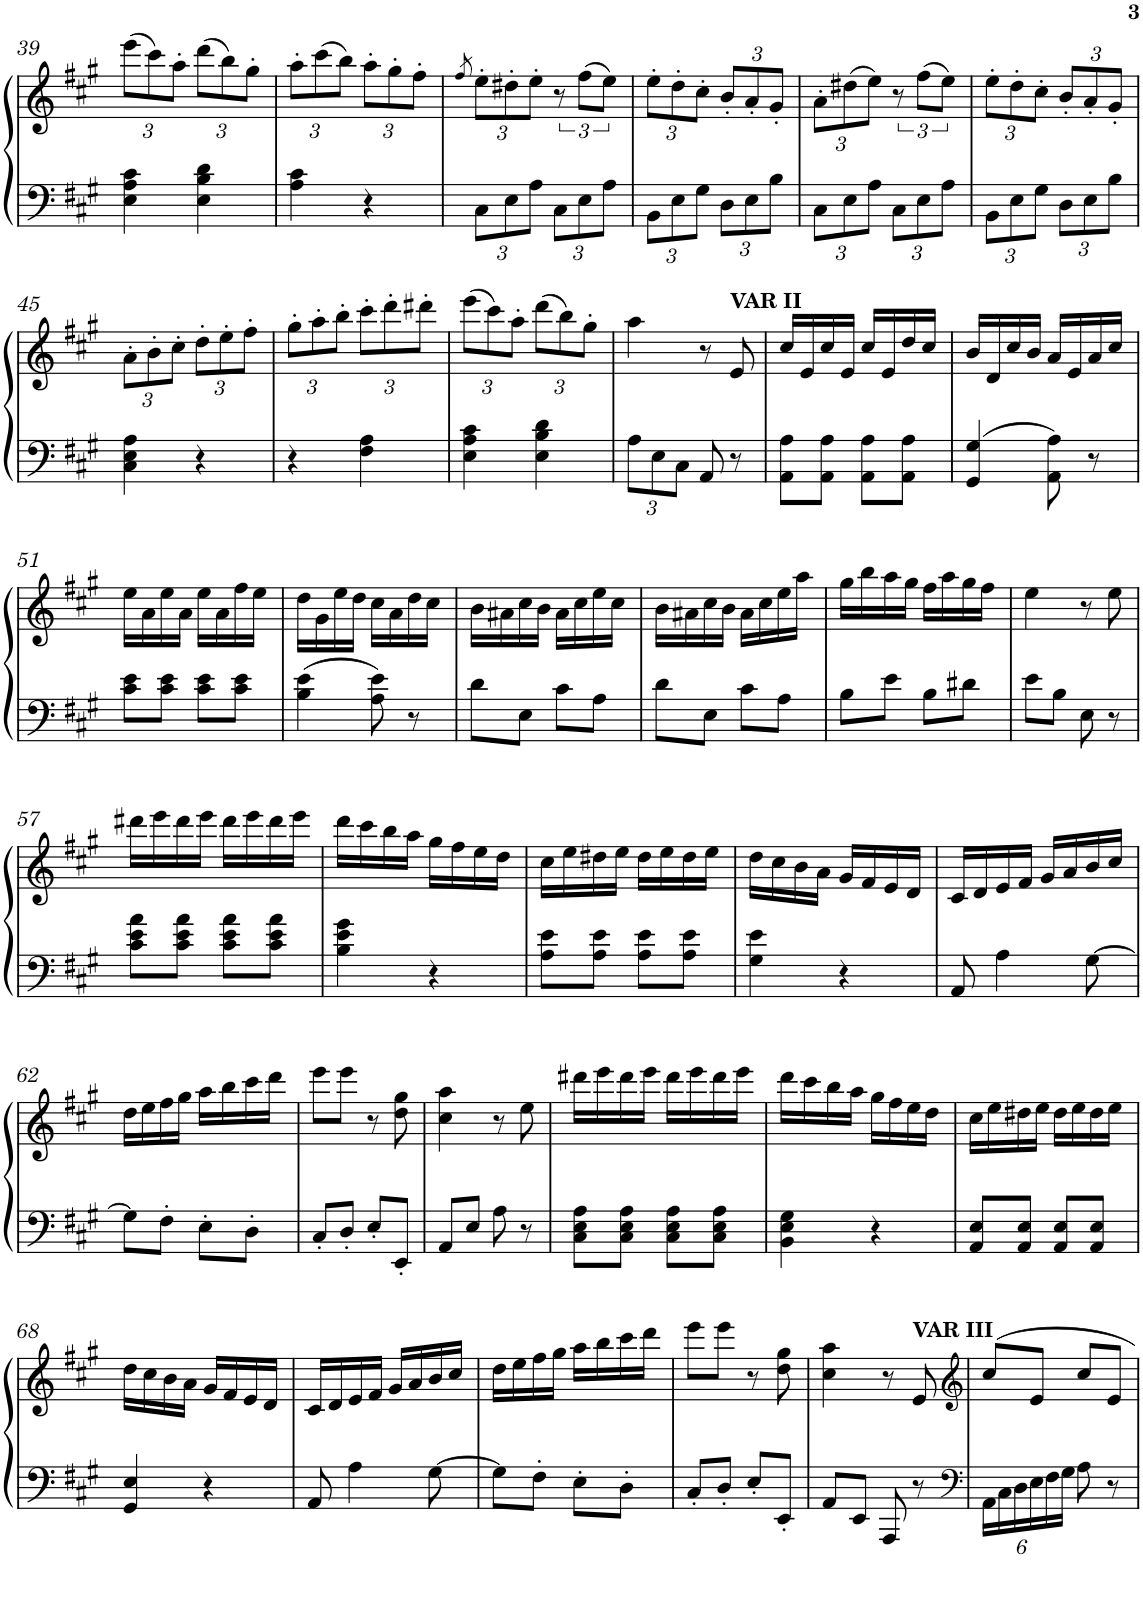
**kern	**kern
*part1	*part1
*staff2	*staff1
*I"Piano	*
*I'Pno.	*
!!LO:PB:g=z
*clefF4	*clefG2
*k[f#c#g#]	*k[f#c#g#]
*A:	*A:
*M2/4	*M2/4
*	*Xbrackettup
=39	=39
4E\ 4A\ 4c#\	(>12eee\L
.	12ccc#\)
.	12aa'\J
4E\ 4B\ 4d\	(>12ddd\L
.	12bb\)
.	12gg#'\J
=40	=40
4A\ 4c#\	12aa'\L
.	(>12ccc#\
.	12bb\J)
4r	12aa'\L
.	12gg#'\
.	12ff#'\J
=41	=41
.	8qff#/
*Xbrackettup	*
12C#\L	12ee'\L
12E\	12dd#X'\
12A\J	12ee'\J
*	*brackettup
12C#\L	12r
12E\	(>12ff#\L
12A\J	12ee\J)
=42	=42
*	*Xbrackettup
12BB\L	12ee'\L
12E\	12dd'\
12G#\J	12cc#'\J
12D\L	12b'/L
12E\	12a'/
12B\J	12g#'/J
=43	=43
12C#\L	12a'\L
12E\	(>12dd#X\
12A\J	12ee\J)
*	*brackettup
12C#\L	12r
12E\	(>12ff#\L
12A\J	12ee\J)
=44	=44
*	*Xbrackettup
12BB\L	12ee'\L
12E\	12dd'\
12G#\J	12cc#'\J
12D\L	12b'/L
12E\	12a'/
12B\J	12g#'/J
!!LO:LB:g=z
=45	=45
4C#\ 4E\ 4A\	12a'\L
.	12b'\
.	12cc#'\J
4r	12dd'\L
.	12ee'\
.	12ff#'\J
=46	=46
4r	12gg#'\L
.	12aa'\
.	12bb'\J
4F#\ 4A\	12ccc#'\L
.	12ddd'\
.	12ddd#X'\J
=47	=47
4E\ 4A\ 4c#\	(>12eee\L
.	12ccc#\)
.	12aa'\J
4E\ 4B\ 4d\	(>12ddd\L
.	12bb\)
.	12gg#'\J
=48	=48
12A\L	4aa\
12E\	.
12C#\J	.
8AA/	8r
!	!LO:TX:a:B:t=VAR II
8r	8e/
=49	=49
8AA\ 8A\L	16cc#/LL
.	16e/
8AA\ 8A\J	16cc#/
.	16e/JJ
8AA\ 8A\L	16cc#/LL
.	16e/
8AA\ 8A\J	16dd/
.	16cc#/JJ
=50	=50
4GG#/ 4G#/	16b/LL
.	16d/
.	16cc#/
.	16b/JJ
8AA\ 8A\	16a/LL
.	16e/
8r	16a/
.	16cc#/JJ
!!LO:LB:g=z
=51	=51
8c#\ 8e\L	16ee\LL
.	16a\
8c#\ 8e\J	16ee\
.	16a\JJ
8c#\ 8e\L	16ee\LL
.	16a\
8c#\ 8e\J	16ff#\
.	16ee\JJ
=52	=52
4B\ 4e\	16dd\LL
.	16g#\
.	16ee\
.	16dd\JJ
8A\ 8e\	16cc#\LL
.	16a\
8r	16dd\
.	16cc#\JJ
=53	=53
8d\L	16b\LL
.	16a#X\
8E\J	16cc#\
.	16b\JJ
8c#\L	16a#\LL
.	16cc#\
8A\J	16ee\
.	16cc#\JJ
=54	=54
8d\L	16b\LL
.	16a#X\
8E\J	16cc#\
.	16b\JJ
8c#\L	16a#\LL
.	16cc#\
8A\J	16ee\
.	16aa\JJ
=55	=55
8B\L	16gg#\LL
.	16bb\
8e\J	16aa\
.	16gg#\JJ
8B\L	16ff#\LL
.	16aa\
8d#X\J	16gg#\
.	16ff#\JJ
=56	=56
8e\L	4ee\
8B\J	.
8E\	8r
8r	8ee\
!!LO:LB:g=z
=57	=57
8c#\ 8e\ 8a\L	16ddd#X\LL
.	16eee\
8c#\ 8e\ 8a\J	16ddd#\
.	16eee\JJ
8c#\ 8e\ 8a\L	16ddd#\LL
.	16eee\
8c#\ 8e\ 8a\J	16ddd#\
.	16eee\JJ
=58	=58
4B\ 4e\ 4g#\	16ddd\LL
.	16ccc#\
.	16bb\
.	16aa\JJ
4r	16gg#\LL
.	16ff#\
.	16ee\
.	16dd\JJ
=59	=59
8A\ 8e\L	16cc#\LL
.	16ee\
8A\ 8e\J	16dd#X\
.	16ee\JJ
8A\ 8e\L	16dd#\LL
.	16ee\
8A\ 8e\J	16dd#\
.	16ee\JJ
=60	=60
4G#\ 4e\	16dd\LL
.	16cc#\
.	16b\
.	16a\JJ
4r	16g#/LL
.	16f#/
.	16e/
.	16d/JJ
=61	=61
8AA/	16c#/LL
.	16d/
4A\	16e/
.	16f#/JJ
.	16g#/LL
.	16a/
[8G#\	16b/
.	16cc#/JJ
!!LO:LB:g=z
=62	=62
8G#\L]	16dd\LL
.	16ee\
8F#'\J	16ff#\
.	16gg#\JJ
8E'\L	16aa\LL
.	16bb\
8D'\J	16ccc#\
.	16ddd\JJ
=63	=63
8C#'/L	8eee\L
8D'/J	8eee\J
8E'/L	8r
8EE'/J	8dd\ 8gg#\
=64	=64
8AA/L	4cc#\ 4aa\
8E/J	.
8A\	8r
8r	8ee\
=65	=65
8C#\ 8E\ 8A\L	16ddd#X\LL
.	16eee\
8C#\ 8E\ 8A\J	16ddd#\
.	16eee\JJ
8C#\ 8E\ 8A\L	16ddd#\LL
.	16eee\
8C#\ 8E\ 8A\J	16ddd#\
.	16eee\JJ
=66	=66
4BB\ 4E\ 4G#\	16ddd\LL
.	16ccc#\
.	16bb\
.	16aa\JJ
4r	16gg#\LL
.	16ff#\
.	16ee\
.	16dd\JJ
=67	=67
8AA/ 8E/L	16cc#\LL
.	16ee\
8AA/ 8E/J	16dd#X\
.	16ee\JJ
8AA/ 8E/L	16dd#\LL
.	16ee\
8AA/ 8E/J	16dd#\
.	16ee\JJ
!!LO:LB:g=z
=68	=68
4GG#/ 4E/	16dd\LL
.	16cc#\
.	16b\
.	16a\JJ
4r	16g#/LL
.	16f#/
.	16e/
.	16d/JJ
=69	=69
8AA/	16c#/LL
.	16d/
4A\	16e/
.	16f#/JJ
.	16g#/LL
.	16a/
[8G#\	16b/
.	16cc#/JJ
=70	=70
8G#\L]	16dd\LL
.	16ee\
8F#'\J	16ff#\
.	16gg#\JJ
8E'\L	16aa\LL
.	16bb\
8D'\J	16ccc#\
.	16ddd\JJ
=71	=71
8C#'/L	8eee\L
8D'/J	8eee\J
8E'/L	8r
8EE'/J	8dd\ 8gg#\
=72	=72
8AA/L	4cc#\ 4aa\
8EE/J	.
8AAA/	8r
!	!LO:TX:a:B:t=VAR III
8r	8e/
=73	=73
*clefF4	*clefG2
24AA\LL	8cc#/L
24C#\	.
24D\	.
24E\	8e/J
24F#\	.
24G#\JJ	.
8A\	8cc#/L
8r	8e/J
=	=
*-	*-
